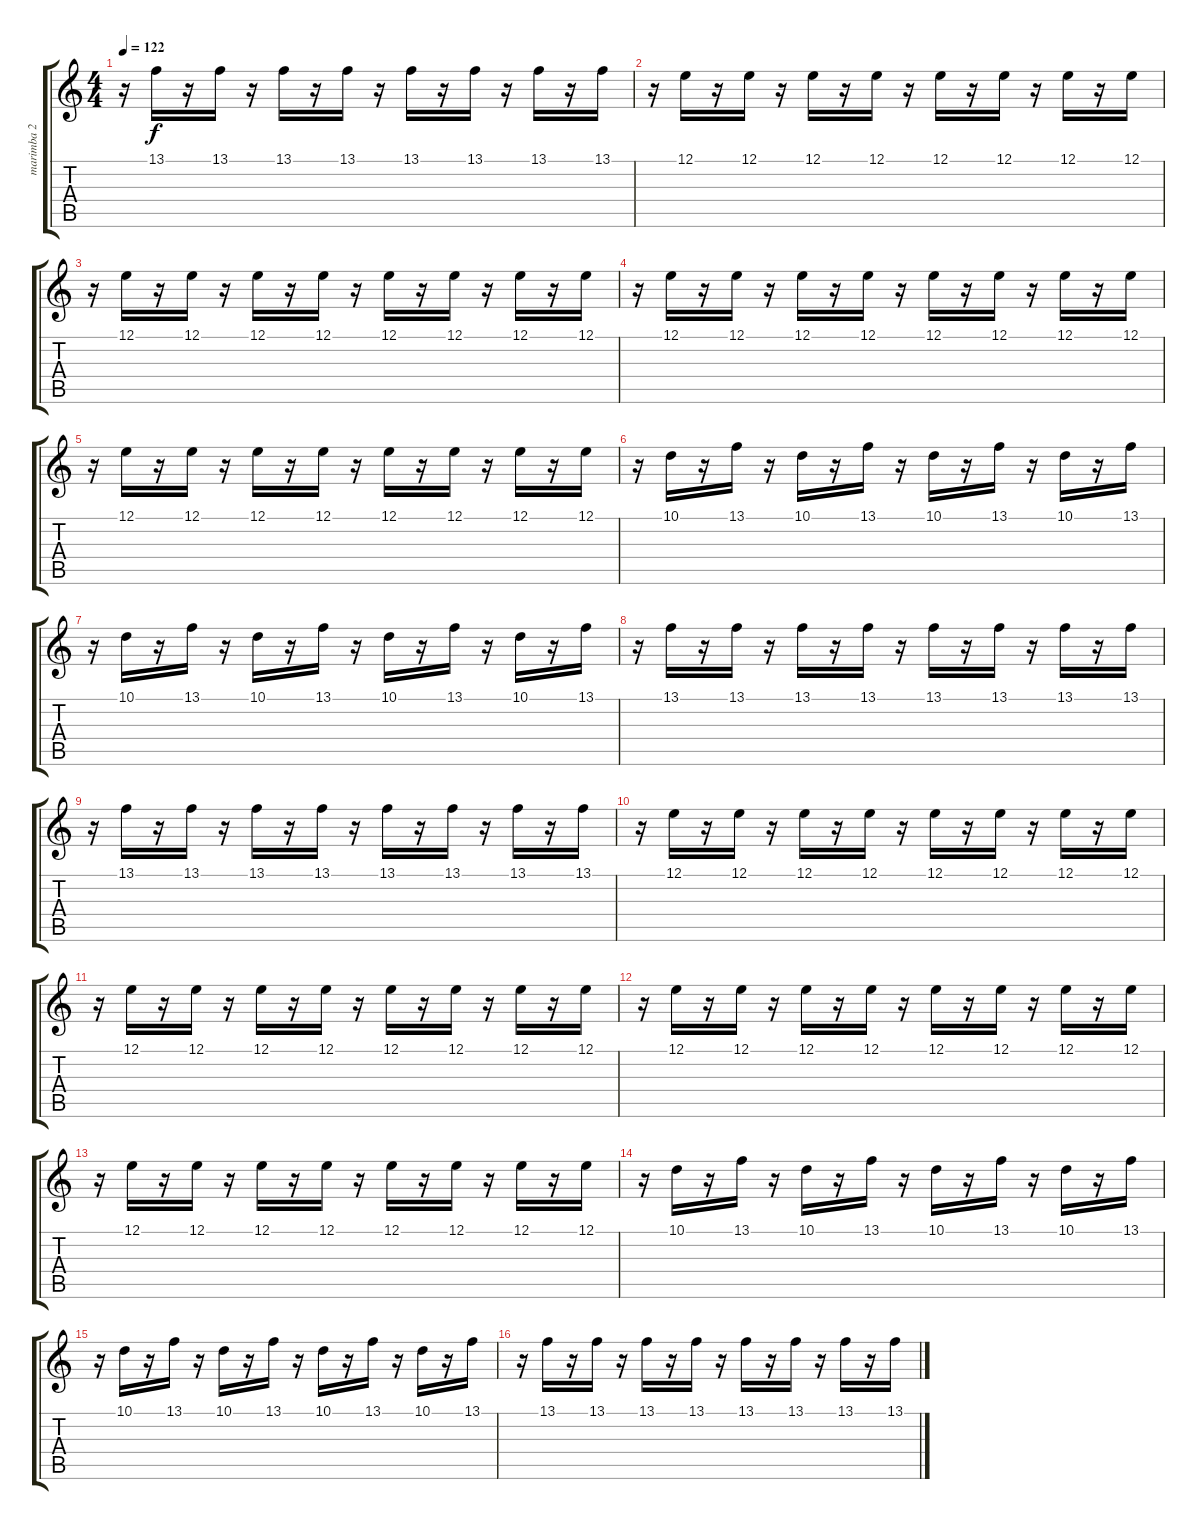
\track ("marimba 2" "marimba 2") {instrument marimba}
\staff {score tabs}
\tuning (E4 B3 G3 D3 A2 E2) {hide}
\ts (4 4)
\tempo 122
\clef g2
\ks c
r.16{dy f} 13.1.16 r.16 13.1.16 r.16 13.1.16 r.16 13.1.16 r.16 13.1.16 r.16 13.1.16 r.16 13.1.16 r.16 13.1.16 |
r.16 12.1.16 r.16 12.1.16 r.16 12.1.16 r.16 12.1.16 r.16 12.1.16 r.16 12.1.16 r.16 12.1.16 r.16 12.1.16 |
r.16 12.1.16 r.16 12.1.16 r.16 12.1.16 r.16 12.1.16 r.16 12.1.16 r.16 12.1.16 r.16 12.1.16 r.16 12.1.16 |
r.16 12.1.16 r.16 12.1.16 r.16 12.1.16 r.16 12.1.16 r.16 12.1.16 r.16 12.1.16 r.16 12.1.16 r.16 12.1.16 |
r.16 12.1.16 r.16 12.1.16 r.16 12.1.16 r.16 12.1.16 r.16 12.1.16 r.16 12.1.16 r.16 12.1.16 r.16 12.1.16 |
r.16 10.1.16 r.16 13.1.16 r.16 10.1.16 r.16 13.1.16 r.16 10.1.16 r.16 13.1.16 r.16 10.1.16 r.16 13.1.16 |
r.16 10.1.16 r.16 13.1.16 r.16 10.1.16 r.16 13.1.16 r.16 10.1.16 r.16 13.1.16 r.16 10.1.16 r.16 13.1.16 |
r.16 13.1.16 r.16 13.1.16 r.16 13.1.16 r.16 13.1.16 r.16 13.1.16 r.16 13.1.16 r.16 13.1.16 r.16 13.1.16 |
r.16 13.1.16 r.16 13.1.16 r.16 13.1.16 r.16 13.1.16 r.16 13.1.16 r.16 13.1.16 r.16 13.1.16 r.16 13.1.16 |
r.16 12.1.16 r.16 12.1.16 r.16 12.1.16 r.16 12.1.16 r.16 12.1.16 r.16 12.1.16 r.16 12.1.16 r.16 12.1.16 |
r.16 12.1.16 r.16 12.1.16 r.16 12.1.16 r.16 12.1.16 r.16 12.1.16 r.16 12.1.16 r.16 12.1.16 r.16 12.1.16 |
r.16 12.1.16 r.16 12.1.16 r.16 12.1.16 r.16 12.1.16 r.16 12.1.16 r.16 12.1.16 r.16 12.1.16 r.16 12.1.16 |
r.16 12.1.16 r.16 12.1.16 r.16 12.1.16 r.16 12.1.16 r.16 12.1.16 r.16 12.1.16 r.16 12.1.16 r.16 12.1.16 |
r.16 10.1.16 r.16 13.1.16 r.16 10.1.16 r.16 13.1.16 r.16 10.1.16 r.16 13.1.16 r.16 10.1.16 r.16 13.1.16 |
r.16 10.1.16 r.16 13.1.16 r.16 10.1.16 r.16 13.1.16 r.16 10.1.16 r.16 13.1.16 r.16 10.1.16 r.16 13.1.16 |
r.16 13.1.16 r.16 13.1.16 r.16 13.1.16 r.16 13.1.16 r.16 13.1.16 r.16 13.1.16 r.16 13.1.16 r.16 13.1.16
